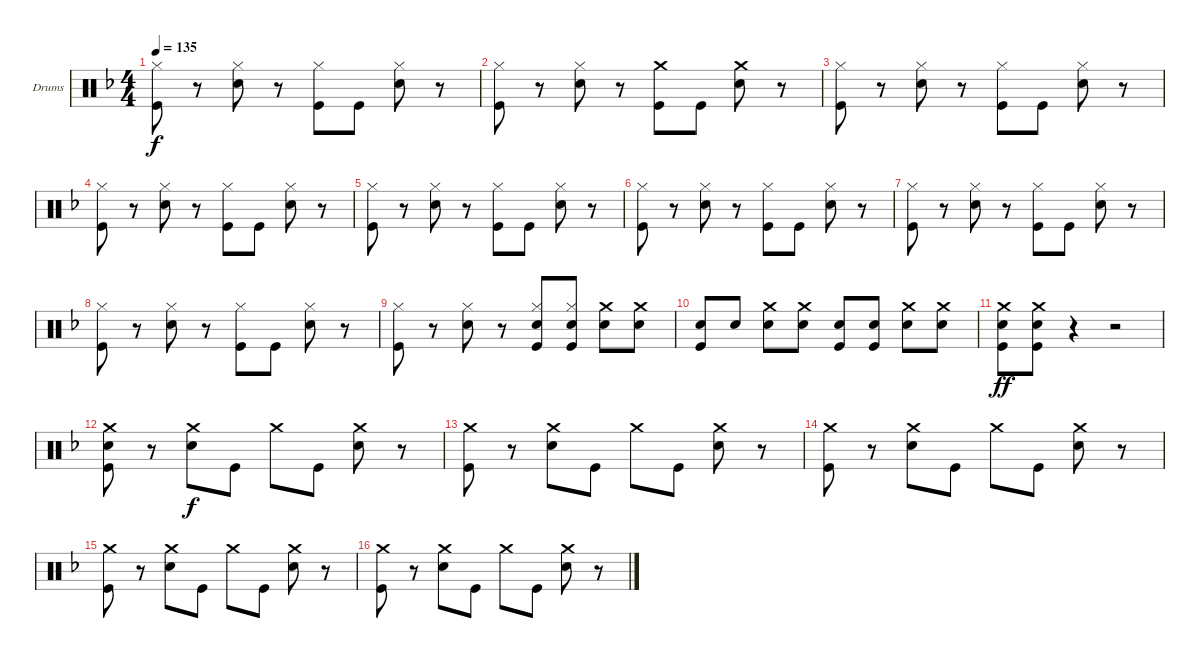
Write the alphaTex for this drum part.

\defaultSystemsLayout 4
\bracketExtendMode groupsimilarinstruments
\firstSystemTrackNameOrientation horizontal
\otherSystemsTrackNameOrientation horizontal
\track ("Drumkit" "Drums") {instrument percussion}
\staff {score}
\articulation defaults
\ts (4 4)
\tempo 135
\clef neutral
\ks dminor
("Kick (hit)" "Hi-Hat (closed)").8{dy f} r.8 ("Snare (hit) 2" "Hi-Hat (closed)").8 r.8 ("Kick (hit)" "Hi-Hat (closed)").8 "Kick (hit)".8 ("Snare (hit) 2" "Hi-Hat (closed)").8 r.8 |
("Kick (hit)" "Hi-Hat (closed)").8 r.8 ("Snare (hit) 2" "Hi-Hat (closed)").8 r.8 ("Kick (hit)" "Crash medium (hit)").8 "Kick (hit)".8 ("Snare (hit) 2" "Crash medium (hit)").8 r.8 |
("Kick (hit)" "Hi-Hat (closed)").8 r.8 ("Snare (hit) 2" "Hi-Hat (closed)").8 r.8 ("Kick (hit)" "Hi-Hat (closed)").8 "Kick (hit)".8 ("Snare (hit) 2" "Hi-Hat (closed)").8 r.8 |
("Kick (hit)" "Hi-Hat (closed)").8 r.8 ("Snare (hit) 2" "Hi-Hat (closed)").8 r.8 ("Kick (hit)" "Hi-Hat (closed)").8 "Kick (hit)".8 ("Snare (hit) 2" "Hi-Hat (closed)").8 r.8 |
("Kick (hit)" "Hi-Hat (closed)").8 r.8 ("Snare (hit) 2" "Hi-Hat (closed)").8 r.8 ("Kick (hit)" "Hi-Hat (closed)").8 "Kick (hit)".8 ("Snare (hit) 2" "Hi-Hat (closed)").8 r.8 |
("Kick (hit)" "Hi-Hat (closed)").8 r.8 ("Snare (hit) 2" "Hi-Hat (closed)").8 r.8 ("Kick (hit)" "Hi-Hat (closed)").8 "Kick (hit)".8 ("Snare (hit) 2" "Hi-Hat (closed)").8 r.8 |
("Kick (hit)" "Hi-Hat (closed)").8 r.8 ("Snare (hit) 2" "Hi-Hat (closed)").8 r.8 ("Kick (hit)" "Hi-Hat (closed)").8 "Kick (hit)".8 ("Snare (hit) 2" "Hi-Hat (closed)").8 r.8 |
("Kick (hit)" "Hi-Hat (closed)").8 r.8 ("Snare (hit) 2" "Hi-Hat (closed)").8 r.8 ("Kick (hit)" "Hi-Hat (closed)").8 "Kick (hit)".8 ("Snare (hit) 2" "Hi-Hat (closed)").8 r.8 |
("Kick (hit)" "Hi-Hat (closed)").8 r.8 ("Snare (hit) 2" "Hi-Hat (closed)").8 r.8 ("Kick (hit)" "Hi-Hat (closed)" "Snare (hit) 2").8 ("Kick (hit)" "Snare (hit) 2" "Hi-Hat (closed)").8 ("Snare (hit) 2" "Crash medium (hit)").8 ("Snare (hit) 2" "Crash medium (hit)").8 |
("Kick (hit)" "Snare (hit) 2").8 "Snare (hit) 2".8 ("Snare (hit) 2" "Crash medium (hit)").8 ("Snare (hit) 2" "Crash medium (hit)").8 ("Kick (hit)" "Snare (hit) 2").8 ("Kick (hit)" "Snare (hit) 2").8 ("Snare (hit) 2" "Crash medium (hit)").8 ("Snare (hit) 2" "Crash medium (hit)").8 |
("Kick (hit)" "Snare (hit) 2" "Crash medium (hit)").8{dy ff} ("Kick (hit)" "Snare (hit) 2" "Crash medium (hit)").8 r.4 r.2 |
("Kick (hit)" "Crash medium (hit)" "Snare (hit) 2").8 r.8 ("Crash medium (hit)" "Snare (hit) 2").8{dy f} "Kick (hit)".8 "Crash medium (hit)".8 "Kick (hit)".8 ("Crash medium (hit)" "Snare (hit) 2").8 r.8 |
("Kick (hit)" "Crash medium (hit)").8 r.8 ("Crash medium (hit)" "Snare (hit) 2").8 "Kick (hit)".8 "Crash medium (hit)".8 "Kick (hit)".8 ("Crash medium (hit)" "Snare (hit) 2").8 r.8 |
("Kick (hit)" "Crash medium (hit)").8 r.8 ("Crash medium (hit)" "Snare (hit) 2").8 "Kick (hit)".8 "Crash medium (hit)".8 "Kick (hit)".8 ("Crash medium (hit)" "Snare (hit) 2").8 r.8 |
("Kick (hit)" "Crash medium (hit)").8 r.8 ("Crash medium (hit)" "Snare (hit) 2").8 "Kick (hit)".8 "Crash medium (hit)".8 "Kick (hit)".8 ("Crash medium (hit)" "Snare (hit) 2").8 r.8 |
("Kick (hit)" "Crash medium (hit)").8 r.8 ("Crash medium (hit)" "Snare (hit) 2").8 "Kick (hit)".8 "Crash medium (hit)".8 "Kick (hit)".8 ("Crash medium (hit)" "Snare (hit) 2").8 r.8
